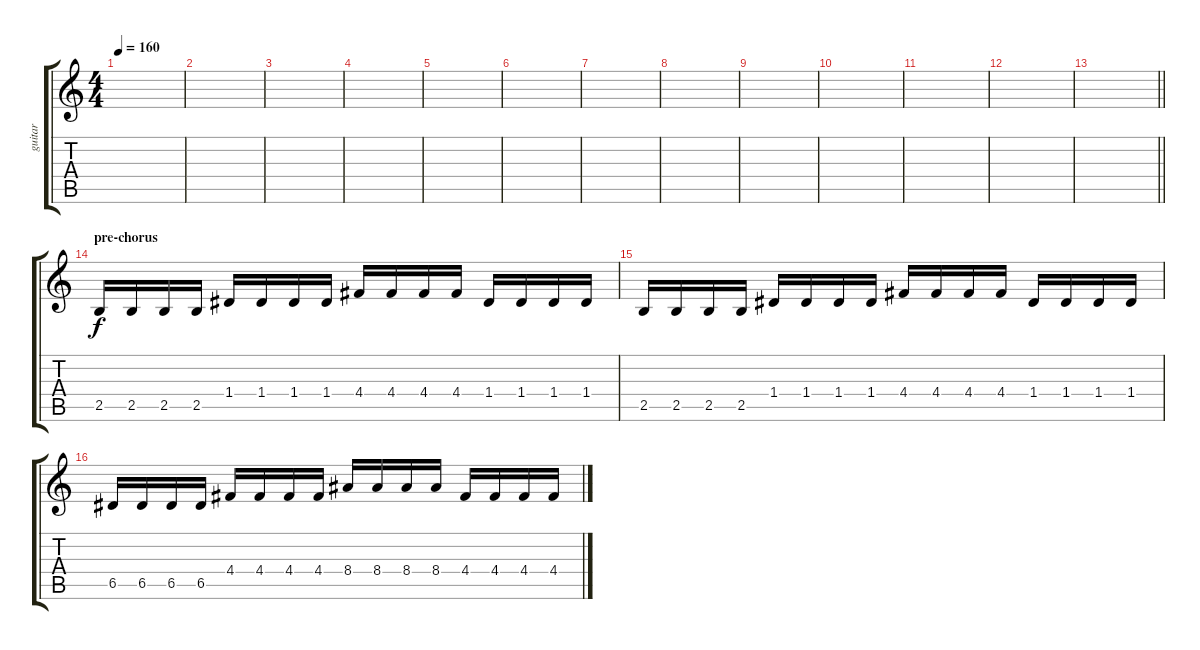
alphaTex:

\track ("guitar" "guitar") {instrument distortionguitar}
\staff {score tabs}
\tuning (E4 B3 G3 D3 A2 E2) {hide}
\ts (4 4)
\tempo 160
\clef g2
\ks c
|
|
|
|
|
|
|
|
|
|
|
|
\barLineRight lightlight
|
\section ("" "pre-chorus")
2.5.16 2.5.16 2.5.16 2.5.16 1.4.16 1.4.16 1.4.16 1.4.16 4.4.16 4.4.16 4.4.16 4.4.16 1.4.16 1.4.16 1.4.16 1.4.16 |
2.5.16 2.5.16 2.5.16 2.5.16 1.4.16 1.4.16 1.4.16 1.4.16 4.4.16 4.4.16 4.4.16 4.4.16 1.4.16 1.4.16 1.4.16 1.4.16 |
6.5.16 6.5.16 6.5.16 6.5.16 4.4.16 4.4.16 4.4.16 4.4.16 8.4.16 8.4.16 8.4.16 8.4.16 4.4.16 4.4.16 4.4.16 4.4.16
